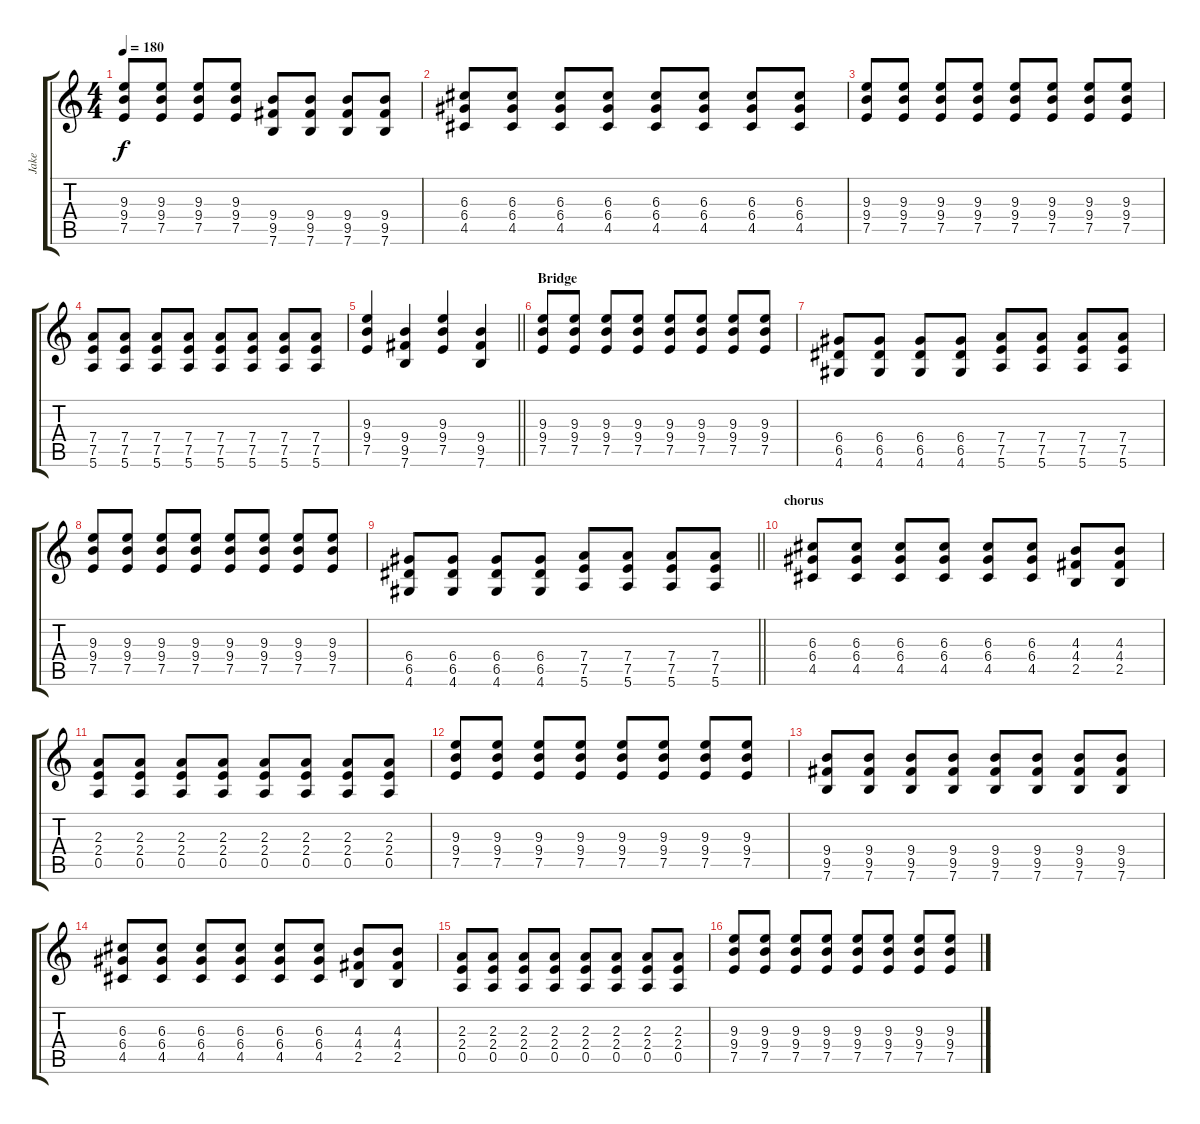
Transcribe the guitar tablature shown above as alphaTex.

\track ("Jake" "Jake") {instrument overdrivenguitar}
\staff {score tabs}
\tuning (E4 B3 G3 D3 A2 E2) {hide}
\ts (4 4)
\tempo 180
\clef g2
\ks c
(9.3 9.4 7.5).8{dy f} (9.3 9.4 7.5).8 (9.3 9.4 7.5).8 (9.3 9.4 7.5).8 (9.4 9.5 7.6).8 (9.4 9.5 7.6).8 (9.4 9.5 7.6).8 (9.4 9.5 7.6).8 |
(6.3 6.4 4.5).8 (6.3 6.4 4.5).8 (6.3 6.4 4.5).8 (6.3 6.4 4.5).8 (6.3 6.4 4.5).8 (6.3 6.4 4.5).8 (6.3 6.4 4.5).8 (6.3 6.4 4.5).8 |
(9.3 9.4 7.5).8 (9.3 9.4 7.5).8 (9.3 9.4 7.5).8 (9.3 9.4 7.5).8 (9.3 9.4 7.5).8 (9.3 9.4 7.5).8 (9.3 9.4 7.5).8 (9.3 9.4 7.5).8 |
(7.4 7.5 5.6).8 (7.4 7.5 5.6).8 (7.4 7.5 5.6).8 (7.4 7.5 5.6).8 (7.4 7.5 5.6).8 (7.4 7.5 5.6).8 (7.4 7.5 5.6).8 (7.4 7.5 5.6).8 |
\barLineRight lightlight
(9.3 9.4 7.5).4 (9.4 9.5 7.6).4 (9.3 9.4 7.5).4 (9.4 9.5 7.6).4 |
\section ("" "Bridge")
(9.3 9.4 7.5).8 (9.3 9.4 7.5).8 (9.3 9.4 7.5).8 (9.3 9.4 7.5).8 (9.3 9.4 7.5).8 (9.3 9.4 7.5).8 (9.3 9.4 7.5).8 (9.3 9.4 7.5).8 |
(6.4 6.5 4.6).8 (6.4 6.5 4.6).8 (6.4 6.5 4.6).8 (6.4 6.5 4.6).8 (7.4 7.5 5.6).8 (7.4 7.5 5.6).8 (7.4 7.5 5.6).8 (7.4 7.5 5.6).8 |
(9.3 9.4 7.5).8 (9.3 9.4 7.5).8 (9.3 9.4 7.5).8 (9.3 9.4 7.5).8 (9.3 9.4 7.5).8 (9.3 9.4 7.5).8 (9.3 9.4 7.5).8 (9.3 9.4 7.5).8 |
\barLineRight lightlight
(6.4 6.5 4.6).8 (6.4 6.5 4.6).8 (6.4 6.5 4.6).8 (6.4 6.5 4.6).8 (7.4 7.5 5.6).8 (7.4 7.5 5.6).8 (7.4 7.5 5.6).8 (7.4 7.5 5.6).8 |
\section ("" "chorus")
(6.3 6.4 4.5).8 (6.3 6.4 4.5).8 (6.3 6.4 4.5).8 (6.3 6.4 4.5).8 (6.3 6.4 4.5).8 (6.3 6.4 4.5).8 (4.3 4.4 2.5).8 (4.3 4.4 2.5).8 |
(2.3 2.4 0.5).8 (2.3 2.4 0.5).8 (2.3 2.4 0.5).8 (2.3 2.4 0.5).8 (2.3 2.4 0.5).8 (2.3 2.4 0.5).8 (2.3 2.4 0.5).8 (2.3 2.4 0.5).8 |
(9.3 9.4 7.5).8 (9.3 9.4 7.5).8 (9.3 9.4 7.5).8 (9.3 9.4 7.5).8 (9.3 9.4 7.5).8 (9.3 9.4 7.5).8 (9.3 9.4 7.5).8 (9.3 9.4 7.5).8 |
(9.4 9.5 7.6).8 (9.4 9.5 7.6).8 (9.4 9.5 7.6).8 (9.4 9.5 7.6).8 (9.4 9.5 7.6).8 (9.4 9.5 7.6).8 (9.4 9.5 7.6).8 (9.4 9.5 7.6).8 |
(6.3 6.4 4.5).8 (6.3 6.4 4.5).8 (6.3 6.4 4.5).8 (6.3 6.4 4.5).8 (6.3 6.4 4.5).8 (6.3 6.4 4.5).8 (4.3 4.4 2.5).8 (4.3 4.4 2.5).8 |
(2.3 2.4 0.5).8 (2.3 2.4 0.5).8 (2.3 2.4 0.5).8 (2.3 2.4 0.5).8 (2.3 2.4 0.5).8 (2.3 2.4 0.5).8 (2.3 2.4 0.5).8 (2.3 2.4 0.5).8 |
(9.3 9.4 7.5).8 (9.3 9.4 7.5).8 (9.3 9.4 7.5).8 (9.3 9.4 7.5).8 (9.3 9.4 7.5).8 (9.3 9.4 7.5).8 (9.3 9.4 7.5).8 (9.3 9.4 7.5).8
